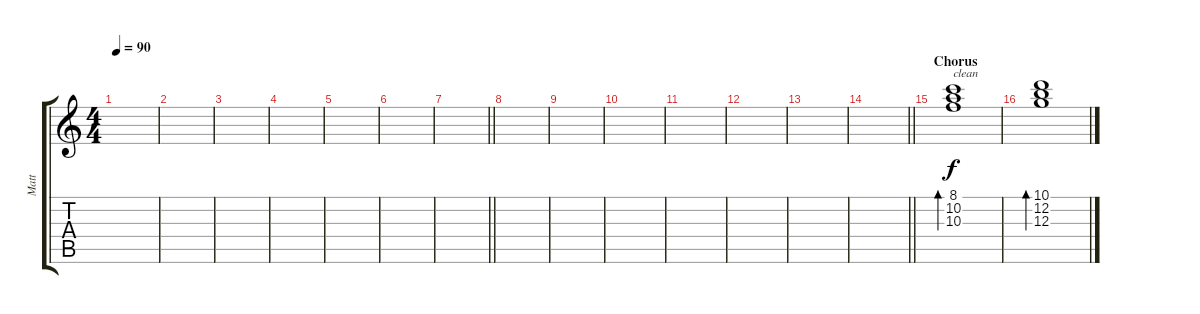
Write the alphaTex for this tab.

\track ("Matt" "Matt") {instrument distortionguitar}
\staff {score tabs}
\tuning (E4 B3 G3 D3 A2 E2) {hide}
\ts (4 4)
\tempo 90
\clef g2
\ks c
|
|
|
|
|
|
\barLineRight lightlight
|
|
|
|
|
|
|
\barLineRight lightlight
|
\section ("" "Chorus")
(8.1 10.2 10.3).1{bd 240 txt "clean" volume 12 instrument electricguitarjazz} |
(10.1 12.2 12.3).1{bd 240}
